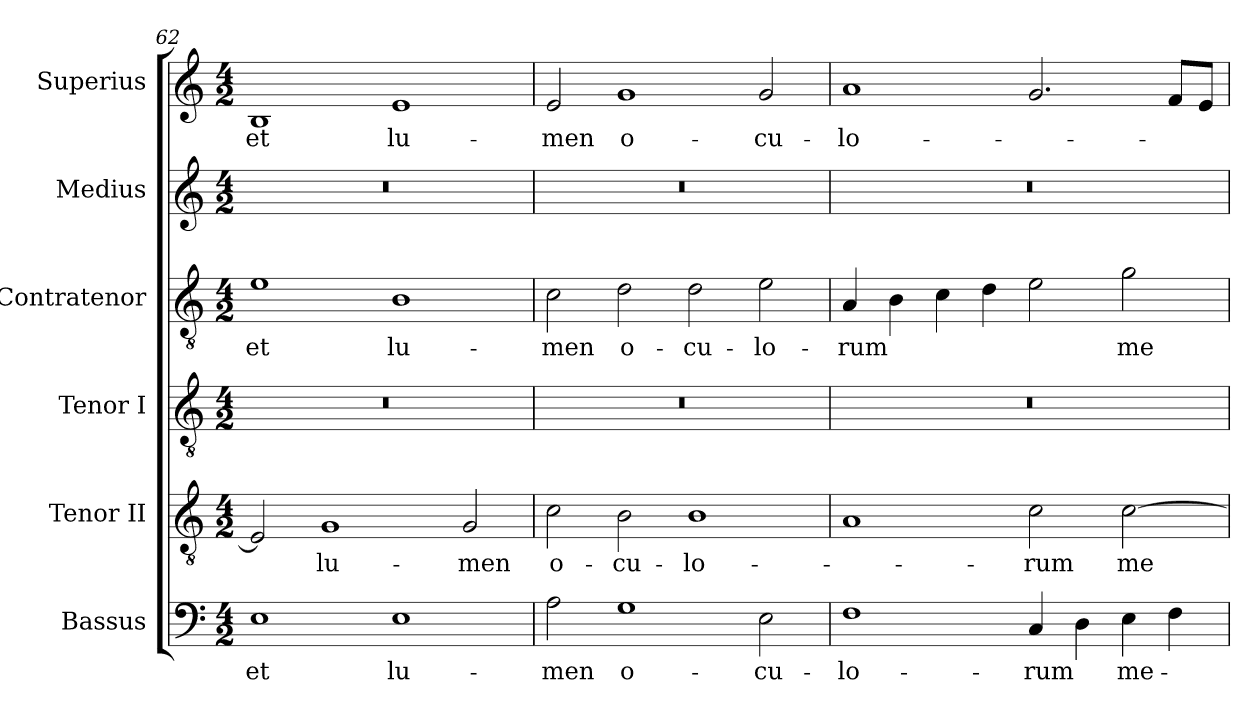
**kern	**text	**kern	**text	**kern	**kern	**text	**kern	**kern	**text
*part6	*part6	*part5	*part5	*part4	*part3	*part3	*part2	*part1	*part1
*staff6	*staff6	*staff5	*staff5	*staff4	*staff3	*staff3	*staff2	*staff1	*staff1
*I"Bassus	*	*I"Tenor II	*	*I"Tenor I	*I"Contratenor	*	*I"Medius	*I"Superius	*
*I'B.	*	*I'T. II	*	*I'T. I	*I'Ct.	*	*I'M.	*I'S.	*
!!LO:LB:g=z
*clefF4	*	*clefGv2	*	*clefGv2	*clefGv2	*	*clefG2	*clefG2	*
*	*	*ITrd7c12	*	*ITrd7c12	*ITrd7c12	*	*	*	*
*k[]	*	*k[]	*	*k[]	*k[]	*	*k[]	*k[]	*
*C:	*	*C:	*	*C:	*C:	*	*C:	*C:	*
*M4/2	*	*M4/2	*	*M4/2	*M4/2	*	*M4/2	*M4/2	*
=62	=62	=62	=62	=62	=62	=62	=62	=62	=62
!	!LO:LY:b:color=#000000	!	!	!LO:N:vis=1	!	!	!	!	!
!	!	!	!	!	!	!LO:LY:b:color=#000000	!LO:N:vis=1	!	!
!	!	!	!	!	!	!	!	!	!LO:LY:b:color=#000000
1Ei	et	2EEi/]	.	0r	1Ei	et	0r	1Bi	et
!	!	!	!LO:LY:b:color=#000000	!	!	!	!	!	!
.	.	1GGi	lu-	.	.	.	.	.	.
!	!LO:LY:b:color=#000000	!	!	!	!	!	!	!	!
!	!	!	!	!	!	!LO:LY:b:color=#000000	!	!	!
!	!	!	!	!	!	!	!	!	!LO:LY:b:color=#000000
1Ei	lu-	.	.	.	1BBi	lu-	.	1ei	lu-
!	!	!	!LO:LY:b:color=#000000	!	!	!	!	!	!
.	.	2GGi/	-men	.	.	.	.	.	.
=63	=63	=63	=63	=63	=63	=63	=63	=63	=63
!	!LO:LY:b:color=#000000	!	!	!	!	!	!	!	!
!	!	!	!LO:LY:b:color=#000000	!LO:N:vis=1	!	!	!	!	!
!	!	!	!	!	!	!LO:LY:b:color=#000000	!LO:N:vis=1	!	!
!	!	!	!	!	!	!	!	!	!LO:LY:b:color=#000000
2Ai\	-men	2Ci\	o-	0r	2Ci\	-men	0r	2ei/	-men
!	!LO:LY:b:color=#000000	!	!	!	!	!	!	!	!
!	!	!	!LO:LY:b:color=#000000	!	!	!	!	!	!
!	!	!	!	!	!	!LO:LY:b:color=#000000	!	!	!
!	!	!	!	!	!	!	!	!	!LO:LY:b:color=#000000
1Gi	o-	2BBi\	-cu-	.	2Di\	o-	.	1gi	o-
!	!	!	!LO:LY:b:color=#000000	!	!	!	!	!	!
!	!	!	!	!	!	!LO:LY:b:color=#000000	!	!	!
.	.	1BBi	-lo-	.	2Di\	-cu-	.	.	.
!	!LO:LY:b:color=#000000	!	!	!	!	!	!	!	!
!	!	!	!	!	!	!LO:LY:b:color=#000000	!	!	!
!	!	!	!	!	!	!	!	!	!LO:LY:b:color=#000000
2Ei\	-cu-	.	.	.	2Ei\	-lo-	.	2gi/	-cu-
=64	=64	=64	=64	=64	=64	=64	=64	=64	=64
!	!LO:LY:b:color=#000000	!	!	!LO:N:vis=1	!	!	!	!	!
!	!	!	!	!	!	!LO:LY:b:color=#000000	!LO:N:vis=1	!	!
!	!	!	!	!	!	!	!	!	!LO:LY:b:color=#000000
1Fi	-lo-	1AAi	.	0r	4AAi/	-rum	0r	1ai	-lo-
.	.	.	.	.	4BBi\	.	.	.	.
.	.	.	.	.	4Ci\	.	.	.	.
.	.	.	.	.	4Di\	.	.	.	.
!	!LO:LY:b:color=#000000	!	!	!	!	!	!	!	!
!	!	!	!LO:LY:b:color=#000000	!	!	!	!	!	!
4Ci/	-rum	2Ci\	-rum	.	2Ei\	.	.	2.gi/	.
4Di\	.	.	.	.	.	.	.	.	.
!	!LO:LY:b:color=#000000	!	!	!	!	!	!	!	!
!	!	!	!LO:LY:b:color=#000000	!	!	!	!	!	!
!	!	!	!	!	!	!LO:LY:b:color=#000000	!	!	!
4Ei\	me-	[>2Ci\	me	.	2Gi\	me-	.	.	.
4Fi\	.	.	.	.	.	.	.	8fi/L	.
.	.	.	.	.	.	.	.	8ei/J	.
=	=	=	=	=	=	=	=	=	=
*-	*-	*-	*-	*-	*-	*-	*-	*-	*-
